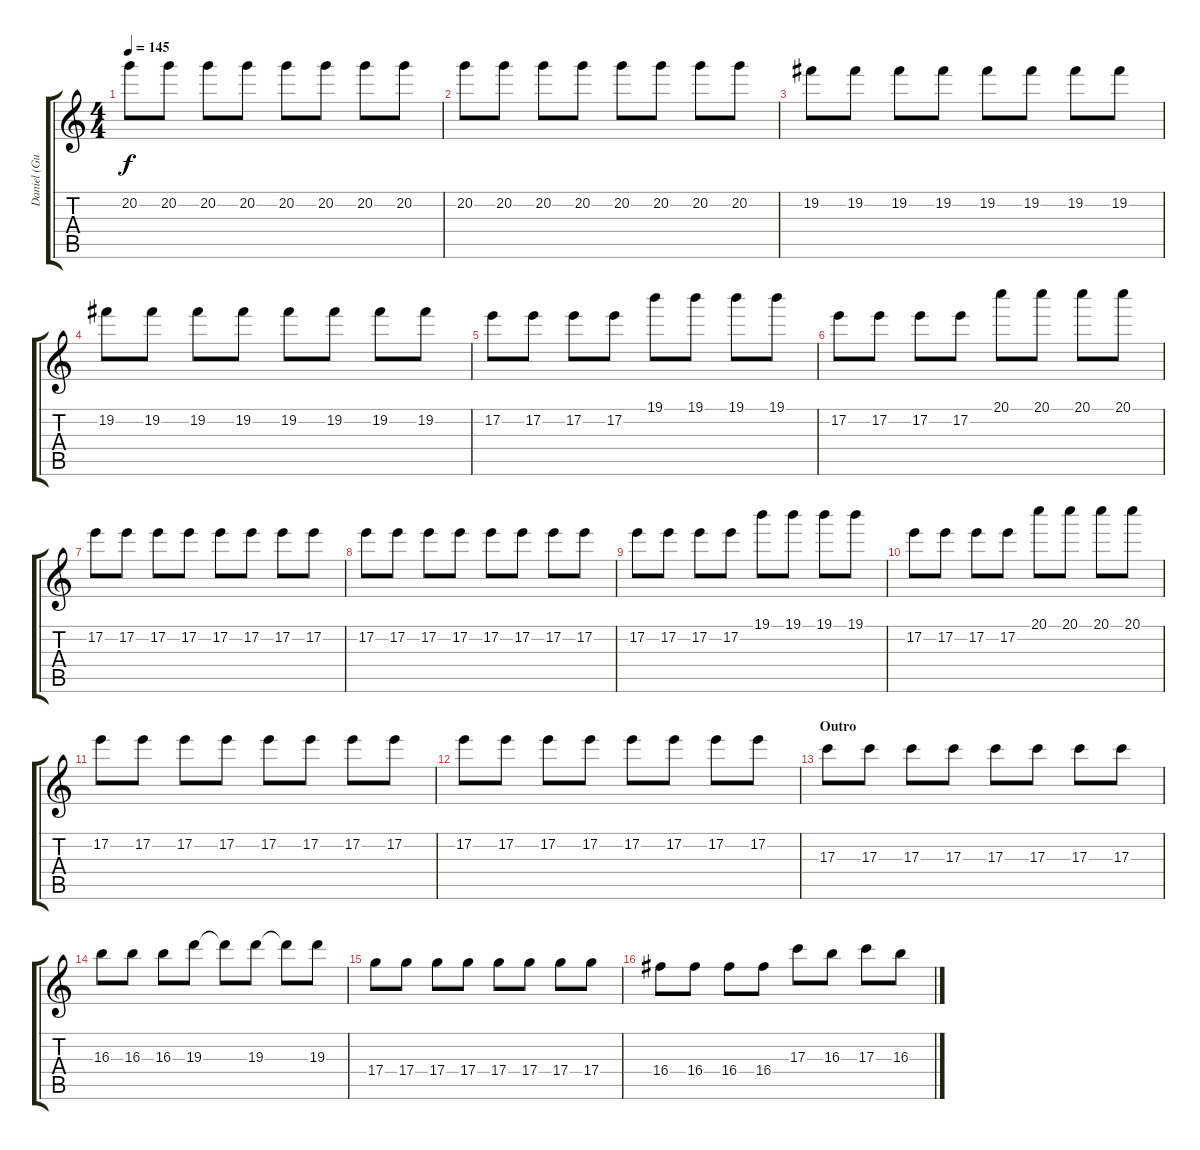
\track ("Daniel (Guitar)" "Daniel (Gu") {instrument distortionguitar}
\staff {score tabs}
\tuning (E4 B3 G3 D3 A2 E2) {hide}
\ts (4 4)
\tempo 145
\clef g2
\ks c
20.2.8{dy f} 20.2.8 20.2.8 20.2.8 20.2.8 20.2.8 20.2.8 20.2.8 |
20.2.8 20.2.8 20.2.8 20.2.8 20.2.8 20.2.8 20.2.8 20.2.8 |
19.2.8 19.2.8 19.2.8 19.2.8 19.2.8 19.2.8 19.2.8 19.2.8 |
19.2.8 19.2.8 19.2.8 19.2.8 19.2.8 19.2.8 19.2.8 19.2.8 |
17.2.8 17.2.8 17.2.8 17.2.8 19.1.8 19.1.8 19.1.8 19.1.8 |
17.2.8 17.2.8 17.2.8 17.2.8 20.1.8 20.1.8 20.1.8 20.1.8 |
17.2.8 17.2.8 17.2.8 17.2.8 17.2.8 17.2.8 17.2.8 17.2.8 |
17.2.8 17.2.8 17.2.8 17.2.8 17.2.8 17.2.8 17.2.8 17.2.8 |
17.2.8 17.2.8 17.2.8 17.2.8 19.1.8 19.1.8 19.1.8 19.1.8 |
17.2.8 17.2.8 17.2.8 17.2.8 20.1.8 20.1.8 20.1.8 20.1.8 |
17.2.8 17.2.8 17.2.8 17.2.8 17.2.8 17.2.8 17.2.8 17.2.8 |
17.2.8 17.2.8 17.2.8 17.2.8 17.2.8 17.2.8 17.2.8 17.2.8 |
\section ("" "Outro")
17.3.8 17.3.8 17.3.8 17.3.8 17.3.8 17.3.8 17.3.8 17.3.8 |
16.3.8 16.3.8 16.3.8 19.3.8 19.3{t}.8 19.3.8 19.3{t}.8 19.3.8 |
17.4.8 17.4.8 17.4.8 17.4.8 17.4.8 17.4.8 17.4.8 17.4.8 |
16.4.8 16.4.8 16.4.8 16.4.8 17.3.8 16.3.8 17.3.8 16.3.8
